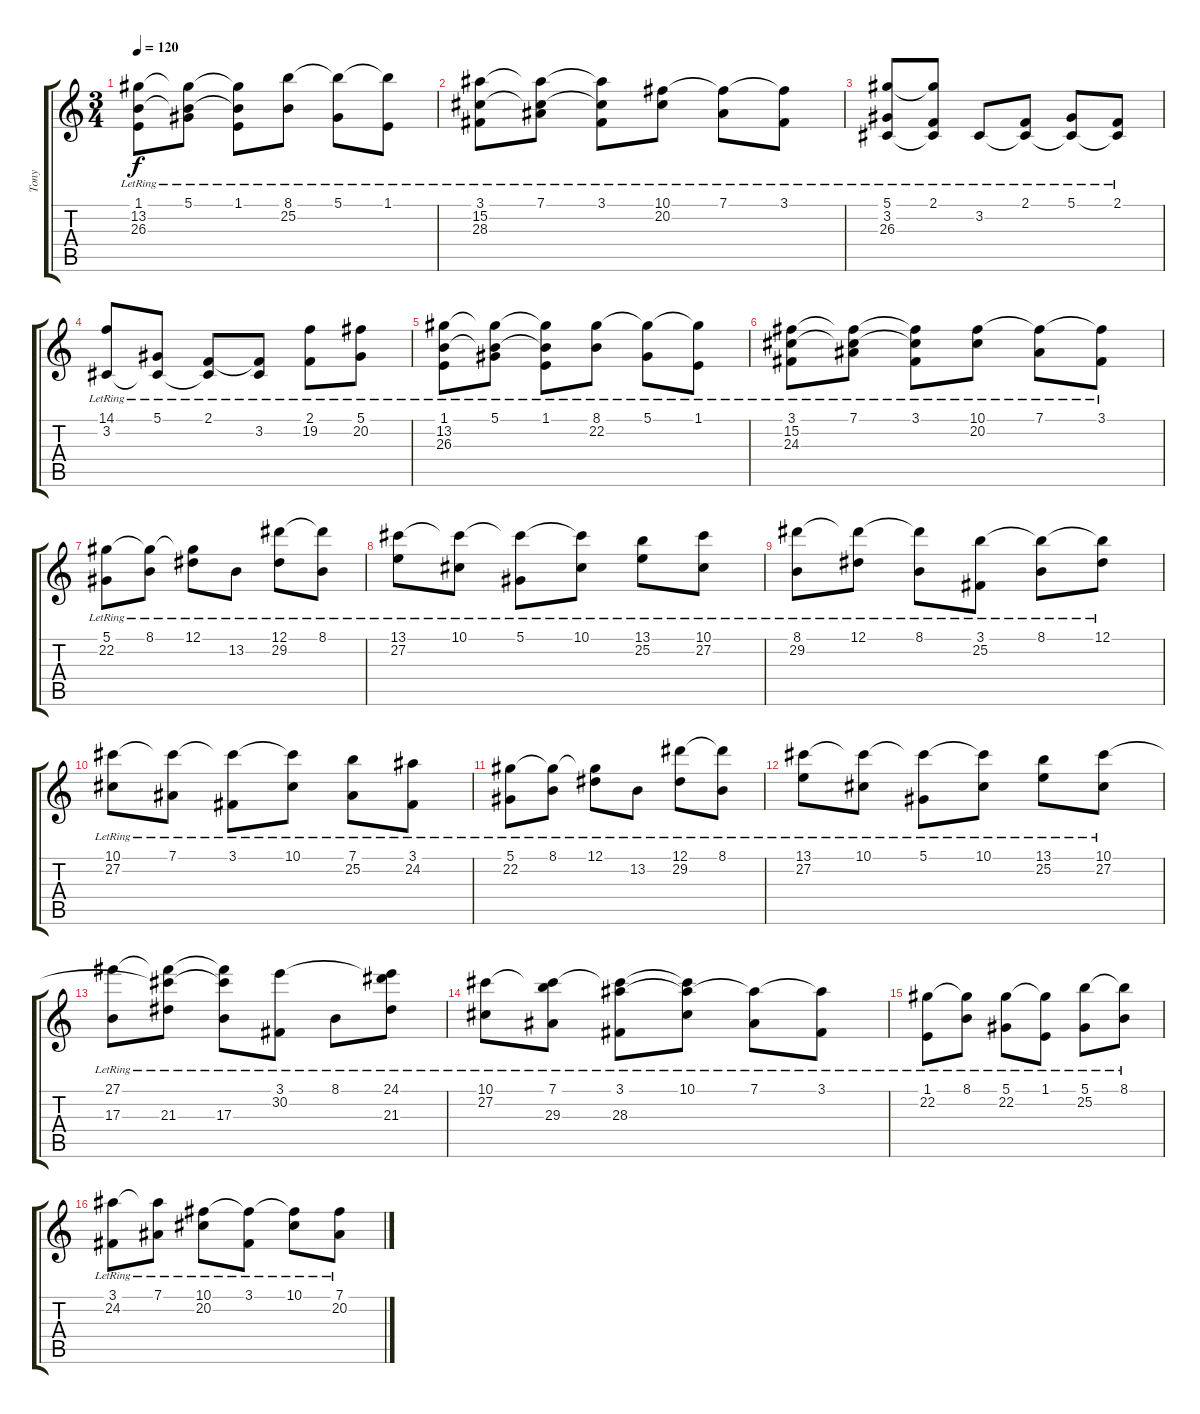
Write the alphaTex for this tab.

\track ("Tony" "Tony") {instrument pad5bowed}
\staff {score tabs}
\tuning (Eb4 Bb3 Gb3 Db3 Ab2 Eb2) {hide}
\ts (3 4)
\tempo 120
\clef g2
\ks c
(1.1{lr} 13.2{lr} 26.3{lr}).8{dy f} (5.1{lr} 13.2{t} 26.3{t}).8 (1.1{lr} 13.2{t} 26.3{t}).8 (8.1{lr} 25.2{lr}).8 (5.1{lr} 25.2{t}).8 (1.1{lr} 25.2{t}).8 |
(3.1{lr} 15.2{lr} 28.3{lr}).8 (7.1{lr} 15.2{t} 28.3{t}).8 (3.1{lr} 15.2{t} 28.3{t}).8 (10.1{lr} 20.2{lr}).8 (7.1{lr} 20.2{t}).8 (3.1{lr} 20.2{t}).8 |
(5.1{lr} 3.2{lr} 26.3{lr}).8 (2.1{lr} 3.2{t} 26.3{t}).8 3.2{lr}.8 (2.1{lr} 3.2{t}).8 (5.1{lr} 3.2{t}).8 (2.1{lr} 3.2{t}).8 |
(14.1{lr} 3.2{lr}).8 (5.1{lr} 3.2{t}).8 (2.1{lr} 3.2{t}).8 (2.1{t} 3.2{lr}).8 (2.1{lr} 19.2{lr}).8 (5.1{lr} 20.2{lr}).8 |
(1.1{lr} 13.2{lr} 26.3{lr}).8 (5.1{lr} 13.2{t} 26.3{t}).8 (1.1{lr} 13.2{t} 26.3{t}).8 (8.1{lr} 22.2{lr}).8 (5.1{lr} 22.2{t}).8 (1.1{lr} 22.2{t}).8 |
(3.1{lr} 15.2{lr} 24.3{lr}).8 (7.1{lr} 15.2{t} 24.3{t}).8 (3.1{lr} 15.2{t} 24.3{t}).8 (10.1{lr} 20.2{lr}).8 (7.1{lr} 20.2{t}).8 (3.1{lr} 20.2{t}).8 |
(5.1{lr} 22.2{lr}).8 (8.1{lr} 22.2{t}).8 (12.1{lr} 22.2{t}).8 13.2{lr}.8 (12.1{lr} 29.2{lr}).8 (8.1{lr} 29.2{t}).8 |
(13.1{lr} 27.2{lr}).8 (10.1{lr} 27.2{t}).8 (5.1{lr} 27.2{t}).8 (10.1{lr} 27.2{t}).8 (13.1{lr} 25.2{lr}).8 (10.1{lr} 27.2{lr}).8 |
(8.1{lr} 29.2{lr}).8 (12.1{lr} 29.2{t}).8 (8.1{lr} 29.2{t}).8 (3.1{lr} 25.2{lr}).8 (8.1{lr} 25.2{t}).8 (12.1{lr} 25.2{t}).8 |
(10.1{lr} 27.2{lr}).8 (7.1{lr} 27.2{t}).8 (3.1{lr} 27.2{t}).8 (10.1{lr} 27.2{t}).8 (7.1{lr} 25.2{lr}).8 (3.1{lr} 24.2{lr}).8 |
(5.1{lr} 22.2{lr}).8 (8.1{lr} 22.2{t}).8 (12.1{lr} 22.2{t}).8 13.2{lr}.8 (12.1{lr} 29.2{lr}).8 (8.1{lr} 29.2{t}).8 |
(13.1{lr} 27.2{lr}).8 (10.1{lr} 27.2{t}).8 (5.1{lr} 27.2{t}).8 (10.1{lr} 27.2{t}).8 (13.1{lr} 25.2{lr}).8 (10.1{lr} 27.2{lr}).8 |
(27.1{lr} 17.3{lr}).8 (27.1{t} 27.2{t} 21.3{lr}).8 (27.1{t} 27.2{t} 17.3{lr}).8 (3.1{lr} 30.2{lr}).8 8.1{lr}.8 (24.1{lr} 30.2{t} 21.3{lr}).8 |
(10.1{lr} 27.2{lr}).8 (7.1{lr} 27.2{t} 29.3{lr}).8 (3.1{lr} 27.2{t} 28.3{lr}).8 (10.1{lr} 27.2{t} 28.3{t}).8 (7.1{lr} 28.3{t}).8 (3.1{lr} 28.3{t}).8 |
(1.1{lr} 22.2{lr}).8 (8.1{lr} 22.2{t}).8 (5.1{lr} 22.2{lr}).8 (1.1{lr} 22.2{t}).8 (5.1{lr} 25.2{lr}).8 (8.1{lr} 25.2{t}).8 |
(3.1{lr} 24.2{lr}).8 (7.1{lr} 24.2{t}).8 (10.1{lr} 20.2{lr}).8 (3.1{lr} 20.2{t}).8 (10.1{lr} 20.2{t}).8 (7.1{lr} 20.2{lr}).8
